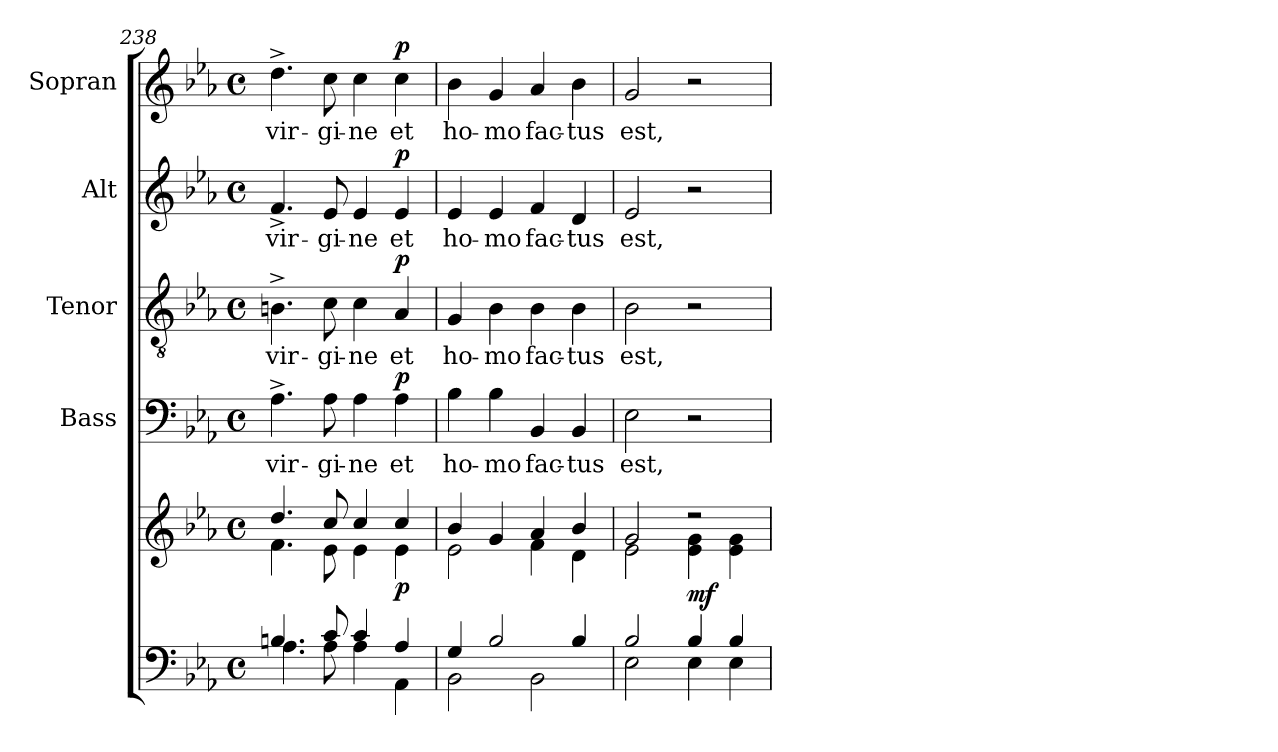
**kern	**kern	**dynam	**kern	**text	**dynam	**kern	**text	**dynam	**kern	**text	**dynam	**kern	**text	**dynam
*part5	*part5	*part5	*part4	*part4	*part4	*part3	*part3	*part3	*part2	*part2	*part2	*part1	*part1	*part1
*staff6	*staff5	*staff5/6	*staff4	*staff4	*staff4	*staff3	*staff3	*staff3	*staff2	*staff2	*staff2	*staff1	*staff1	*staff1
*	*	*	*I"Bass	*	*	*I"Tenor	*	*	*I"Alt	*	*	*I"Sopran	*	*
*	*	*	*I'B.	*	*	*I'T.	*	*	*I'A.	*	*	*I'S.	*	*
*clefF4	*clefG2	*	*clefF4	*	*	*clefGv2	*	*	*clefG2	*	*	*clefG2	*	*
*k[b-e-a-]	*k[b-e-a-]	*	*k[b-e-a-]	*	*	*k[b-e-a-]	*	*	*k[b-e-a-]	*	*	*k[b-e-a-]	*	*
*E-:	*E-:	*	*E-:	*	*	*E-:	*	*	*E-:	*	*	*E-:	*	*
*M4/4	*M4/4	*	*M4/4	*	*	*M4/4	*	*	*M4/4	*	*	*M4/4	*	*
*met(c)	*met(c)	*	*met(c)	*	*	*met(c)	*	*	*met(c)	*	*	*met(c)	*	*
=238	=238	=238	=238	=238	=238	=238	=238	=238	=238	=238	=238	=238	=238	=238
*^	*^	*	*	*	*	*	*	*	*	*	*	*	*	*
!	!	!	!	!	!	!LO:LY:b	!	!	!LO:LY:b	!	!	!LO:LY:b	!	!	!LO:LY:b	!
4.Bn/	4.A-\	4.dd/	4.f\	.	4.A-^>\	vir-	.	4.Bn^>\	vir-	.	4.f^>/	vir-	.	4.dd^>\	vir-	.
!	!	!	!	!	!	!LO:LY:b	!	!	!LO:LY:b	!	!	!LO:LY:b	!	!	!LO:LY:b	!
8c/	8A-\	8cc/	8e-\	.	8A-\	-gi-	.	8c\	-gi-	.	8e-/	-gi-	.	8cc\	-gi-	.
!	!	!	!	!	!	!LO:LY:b	!	!	!LO:LY:b	!	!	!LO:LY:b	!	!	!LO:LY:b	!
4c/	4A-\	4cc/	4e-\	.	4A-\	-ne	.	4c\	-ne	.	4e-/	-ne	.	4cc\	-ne	.
!	!	!	!	!LO:DY:b	!	!LO:LY:b	!LO:DY:a	!	!LO:LY:b	!LO:DY:a	!	!LO:LY:b	!LO:DY:a	!	!LO:LY:b	!LO:DY:a
4A-/	4AA-\	4cc/	4e-\	p	4A-\	et	p	4A-/	et	p	4e-/	et	p	4cc\	et	p
=239	=239	=239	=239	=239	=239	=239	=239	=239	=239	=239	=239	=239	=239	=239	=239	=239
!	!	!	!	!	!	!LO:LY:b	!	!	!LO:LY:b	!	!	!LO:LY:b	!	!	!LO:LY:b	!
4G/	2BB-\	4b-/	2e-\	.	4B-\	ho-	.	4G/	ho-	.	4e-/	ho-	.	4b-\	ho-	.
!	!	!	!	!	!	!LO:LY:b	!	!	!LO:LY:b	!	!	!LO:LY:b	!	!	!LO:LY:b	!
2B-/	.	4g/	.	.	4B-\	-mo	.	4B-\	-mo	.	4e-/	-mo	.	4g/	-mo	.
!	!	!	!	!	!	!LO:LY:b	!	!	!LO:LY:b	!	!	!LO:LY:b	!	!	!LO:LY:b	!
.	2BB-\	4a-/	4f\	.	4BB-/	fac-	.	4B-\	fac-	.	4f/	fac-	.	4a-/	fac-	.
!	!	!	!	!	!	!LO:LY:b	!	!	!LO:LY:b	!	!	!LO:LY:b	!	!	!LO:LY:b	!
4B-/	.	4b-/	4d\	.	4BB-/	-tus	.	4B-\	-tus	.	4d/	-tus	.	4b-\	-tus	.
=240	=240	=240	=240	=240	=240	=240	=240	=240	=240	=240	=240	=240	=240	=240	=240	=240
!	!	!	!	!	!	!LO:LY:b	!	!	!LO:LY:b	!	!	!LO:LY:b	!	!	!LO:LY:b	!
2B-/	2E-\	2g/	2e-\	.	2E-\	est,	.	2B-\	est,	.	2e-/	est,	.	2g/	est,	.
!	!	!	!	!LO:DY:b	!	!	!	!	!	!	!	!	!	!	!	!
4B-/	4E-\	2rdd	4e-\ 4g\	mf	2r	.	.	2r	.	.	2r	.	.	2r	.	.
4B-/	4E-\	.	4e-\ 4g\	.	.	.	.	.	.	.	.	.	.	.	.	.
*v	*v	*	*	*	*	*	*	*	*	*	*	*	*	*	*	*
*	*v	*v	*	*	*	*	*	*	*	*	*	*	*	*	*
=	=	=	=	=	=	=	=	=	=	=	=	=	=	=
*-	*-	*-	*-	*-	*-	*-	*-	*-	*-	*-	*-	*-	*-	*-
